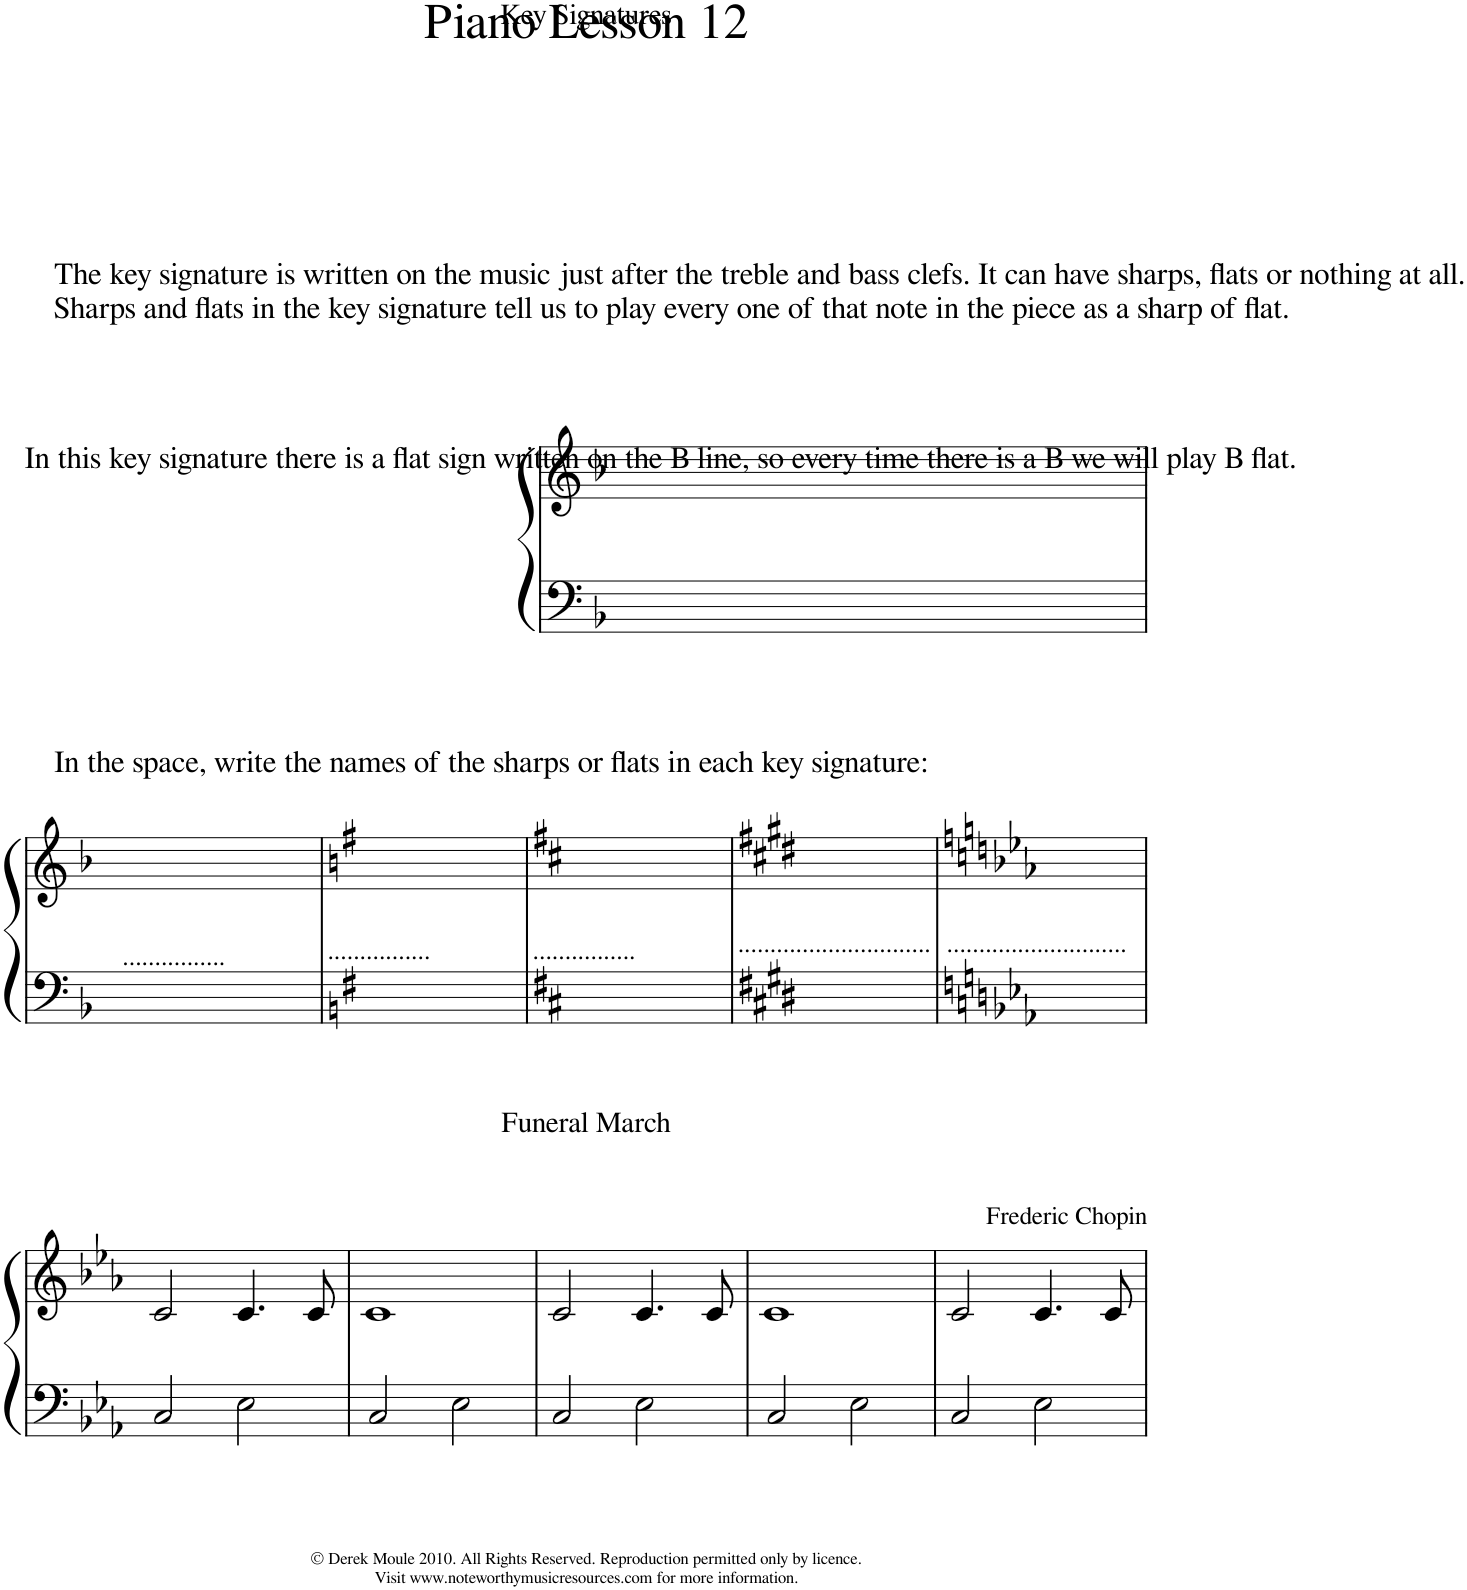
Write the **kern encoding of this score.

**kern	**kern
*part1	*part1
*staff2	*staff1
*I"Piano	*
*I'Pno	*
*clefF4	*clefG2
*k[b-]	*k[b-]
*M4/4	*M4/4
=1	=1
1ryy	1ryy
!!LO:LB:g=z
=2	=2
!LO:TX:a:t=................	!
1ryy	1ryy
=3	=3
*k[f#]	*k[f#]
!LO:TX:a:t=................	!
1ryy	1ryy
=4	=4
*k[f#c#]	*k[f#c#]
!LO:TX:a:t=................	!
1ryy	1ryy
=5	=5
*k[f#c#g#d#]	*k[f#c#g#d#]
!LO:TX:a:t=..............................	!
1ryy	1ryy
=6	=6
*k[b-e-a-]	*k[b-e-a-]
!LO:TX:a:t=............................	!
1ryy	1ryy
!!LO:LB:g=z
=7	=7
2C/	2c/
2E-\	4.c/
.	8c/
=8	=8
2C/	1c
2E-\	.
=9	=9
2C/	2c/
2E-\	4.c/
.	8c/
=10	=10
2C/	1c
2E-\	.
=11	=11
2C/	2c/
2E-\	4.c/
.	8c/
=	=
*-	*-
